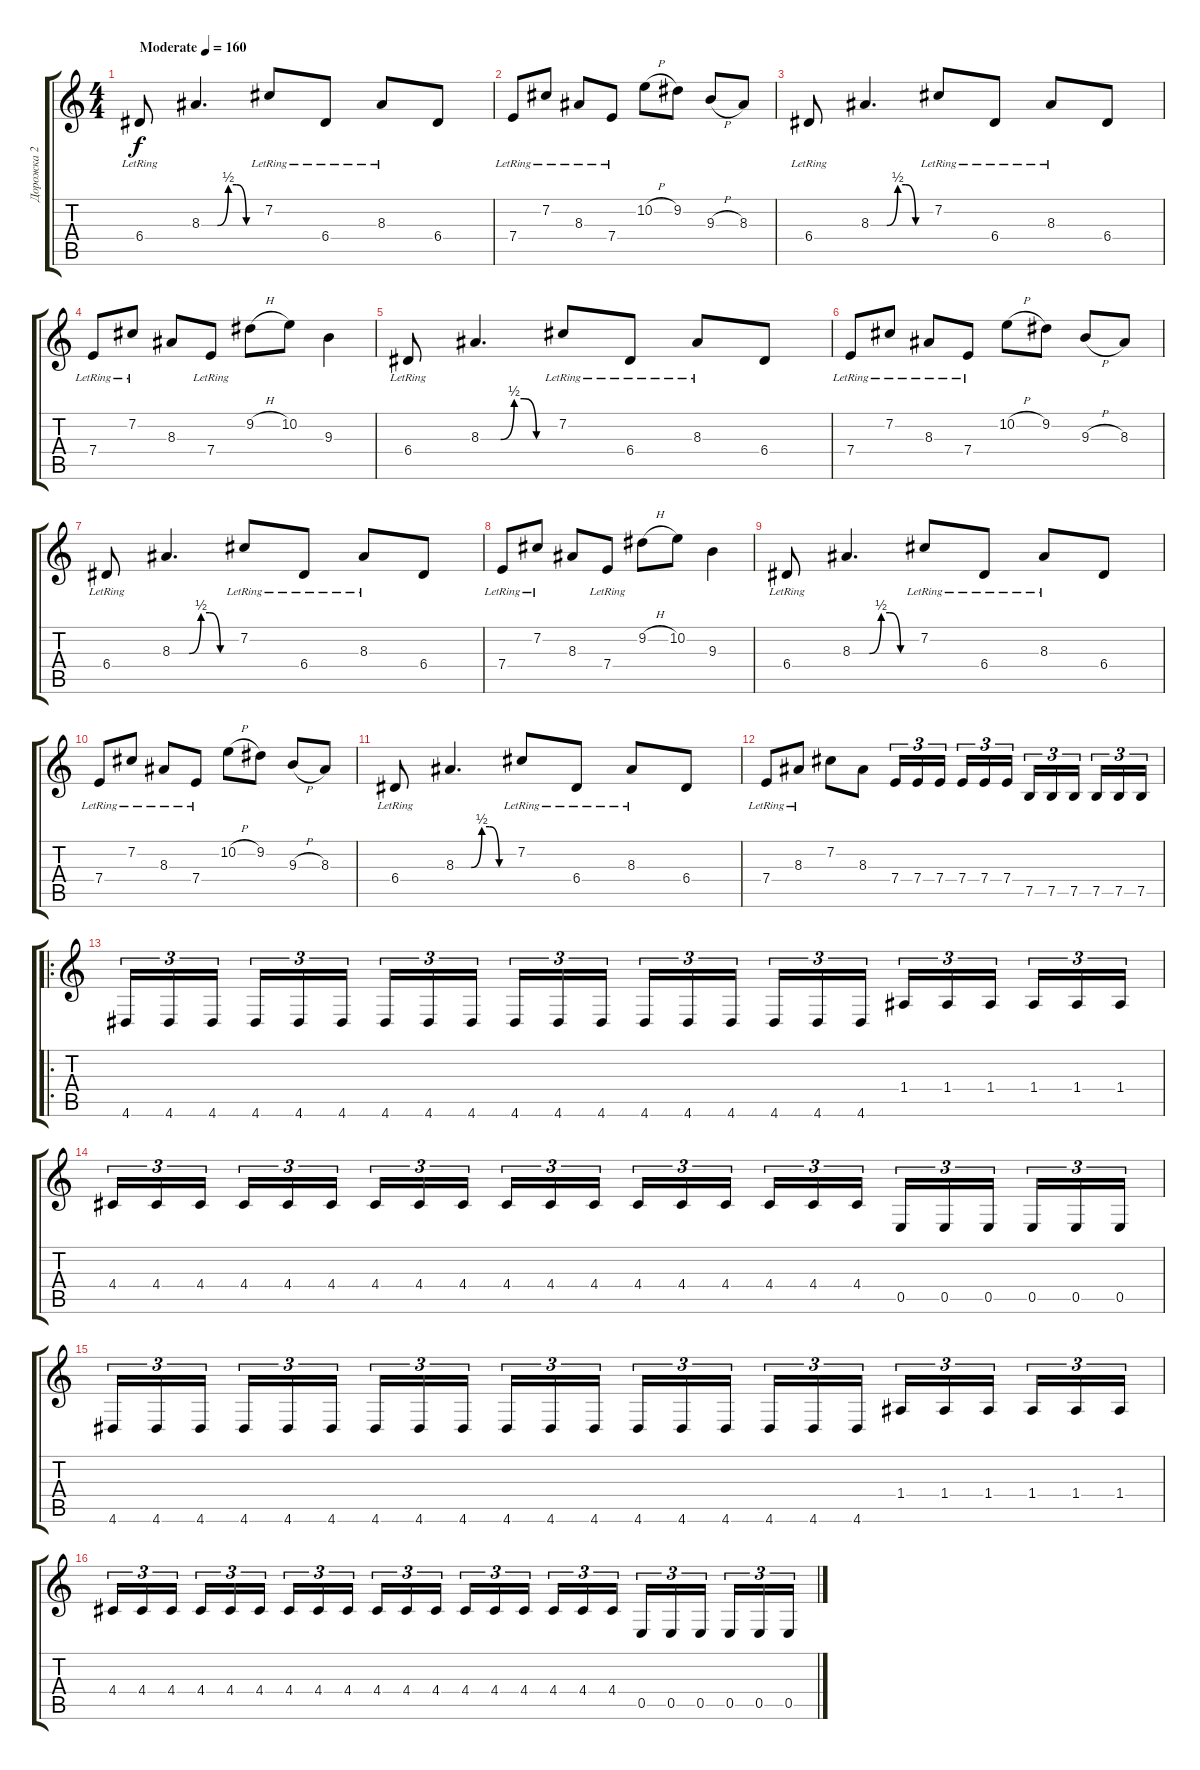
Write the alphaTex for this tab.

\track ("Дорожка 2" "Дорожка 2") {instrument distortionguitar}
\staff {score tabs}
\tuning (B3 Gb3 D3 A2 E2 B1) {hide}
\ts (4 4)
\tempo (160 "Moderate")
\clef g2
\ks c
6.4{lr}.8{dy f balance 8 instrument acousticguitarnylon} 8.3{be (custom 0 0 16 0 27 2 35 2 45 0 60 0)}.4{d} 7.2{lr}.8 6.4{lr}.8 8.3{lr}.8 6.4.8 |
7.4{lr}.8 7.2{lr}.8 8.3{lr}.8 7.4{lr}.8 10.2{h}.8 9.2.8 9.3{h}.8 8.3.8 |
6.4{lr}.8 8.3{be (custom 0 0 16 0 27 2 35 2 45 0 60 0)}.4{d} 7.2{lr}.8 6.4{lr}.8 8.3{lr}.8 6.4.8 |
7.4{lr}.8 7.2{lr}.8 8.3.8 7.4{lr}.8 9.2{h}.8 10.2.8 9.3.4 |
6.4{lr}.8 8.3{be (custom 0 0 16 0 27 2 35 2 45 0 60 0)}.4{d} 7.2{lr}.8 6.4{lr}.8 8.3{lr}.8 6.4.8 |
7.4{lr}.8 7.2{lr}.8 8.3{lr}.8 7.4{lr}.8 10.2{h}.8 9.2.8 9.3{h}.8 8.3.8 |
6.4{lr}.8 8.3{be (custom 0 0 16 0 27 2 35 2 45 0 60 0)}.4{d} 7.2{lr}.8 6.4{lr}.8 8.3{lr}.8 6.4.8 |
7.4{lr}.8 7.2{lr}.8 8.3.8 7.4{lr}.8 9.2{h}.8 10.2.8 9.3.4 |
6.4{lr}.8 8.3{be (custom 0 0 16 0 27 2 35 2 45 0 60 0)}.4{d} 7.2{lr}.8 6.4{lr}.8 8.3{lr}.8 6.4.8 |
7.4{lr}.8 7.2{lr}.8 8.3{lr}.8 7.4{lr}.8 10.2{h}.8 9.2.8 9.3{h}.8 8.3.8 |
6.4{lr}.8 8.3{be (custom 0 0 16 0 27 2 35 2 45 0 60 0)}.4{d} 7.2{lr}.8 6.4{lr}.8 8.3{lr}.8 6.4.8 |
7.4{lr}.8 8.3{lr}.8 7.2.8 8.3.8 7.4.16{tu (3 2) instrument distortionguitar} 7.4.16{tu (3 2)} 7.4.16{tu (3 2) beam splitsecondary} 7.4.16{tu (3 2)} 7.4.16{tu (3 2)} 7.4.16{tu (3 2)} 7.5.16{tu (3 2)} 7.5.16{tu (3 2)} 7.5.16{tu (3 2) beam splitsecondary} 7.5.16{tu (3 2)} 7.5.16{tu (3 2)} 7.5.16{tu (3 2)} |
\ro
4.6.16{tu (3 2)} 4.6.16{tu (3 2)} 4.6.16{tu (3 2) beam splitsecondary} 4.6.16{tu (3 2)} 4.6.16{tu (3 2)} 4.6.16{tu (3 2)} 4.6.16{tu (3 2)} 4.6.16{tu (3 2)} 4.6.16{tu (3 2) beam splitsecondary} 4.6.16{tu (3 2)} 4.6.16{tu (3 2)} 4.6.16{tu (3 2)} 4.6.16{tu (3 2)} 4.6.16{tu (3 2)} 4.6.16{tu (3 2) beam splitsecondary} 4.6.16{tu (3 2)} 4.6.16{tu (3 2)} 4.6.16{tu (3 2)} 1.4.16{tu (3 2)} 1.4.16{tu (3 2)} 1.4.16{tu (3 2) beam splitsecondary} 1.4.16{tu (3 2)} 1.4.16{tu (3 2)} 1.4.16{tu (3 2)} |
4.4.16{tu (3 2)} 4.4.16{tu (3 2)} 4.4.16{tu (3 2) beam splitsecondary} 4.4.16{tu (3 2)} 4.4.16{tu (3 2)} 4.4.16{tu (3 2)} 4.4.16{tu (3 2)} 4.4.16{tu (3 2)} 4.4.16{tu (3 2) beam splitsecondary} 4.4.16{tu (3 2)} 4.4.16{tu (3 2)} 4.4.16{tu (3 2)} 4.4.16{tu (3 2)} 4.4.16{tu (3 2)} 4.4.16{tu (3 2) beam splitsecondary} 4.4.16{tu (3 2)} 4.4.16{tu (3 2)} 4.4.16{tu (3 2)} 0.5.16{tu (3 2)} 0.5.16{tu (3 2)} 0.5.16{tu (3 2) beam splitsecondary} 0.5.16{tu (3 2)} 0.5.16{tu (3 2)} 0.5.16{tu (3 2)} |
4.6.16{tu (3 2)} 4.6.16{tu (3 2)} 4.6.16{tu (3 2) beam splitsecondary} 4.6.16{tu (3 2)} 4.6.16{tu (3 2)} 4.6.16{tu (3 2)} 4.6.16{tu (3 2)} 4.6.16{tu (3 2)} 4.6.16{tu (3 2) beam splitsecondary} 4.6.16{tu (3 2)} 4.6.16{tu (3 2)} 4.6.16{tu (3 2)} 4.6.16{tu (3 2)} 4.6.16{tu (3 2)} 4.6.16{tu (3 2) beam splitsecondary} 4.6.16{tu (3 2)} 4.6.16{tu (3 2)} 4.6.16{tu (3 2)} 1.4.16{tu (3 2)} 1.4.16{tu (3 2)} 1.4.16{tu (3 2) beam splitsecondary} 1.4.16{tu (3 2)} 1.4.16{tu (3 2)} 1.4.16{tu (3 2)} |
4.4.16{tu (3 2)} 4.4.16{tu (3 2)} 4.4.16{tu (3 2) beam splitsecondary} 4.4.16{tu (3 2)} 4.4.16{tu (3 2)} 4.4.16{tu (3 2)} 4.4.16{tu (3 2)} 4.4.16{tu (3 2)} 4.4.16{tu (3 2) beam splitsecondary} 4.4.16{tu (3 2)} 4.4.16{tu (3 2)} 4.4.16{tu (3 2)} 4.4.16{tu (3 2)} 4.4.16{tu (3 2)} 4.4.16{tu (3 2) beam splitsecondary} 4.4.16{tu (3 2)} 4.4.16{tu (3 2)} 4.4.16{tu (3 2)} 0.5.16{tu (3 2)} 0.5.16{tu (3 2)} 0.5.16{tu (3 2) beam splitsecondary} 0.5.16{tu (3 2)} 0.5.16{tu (3 2)} 0.5.16{tu (3 2)}
